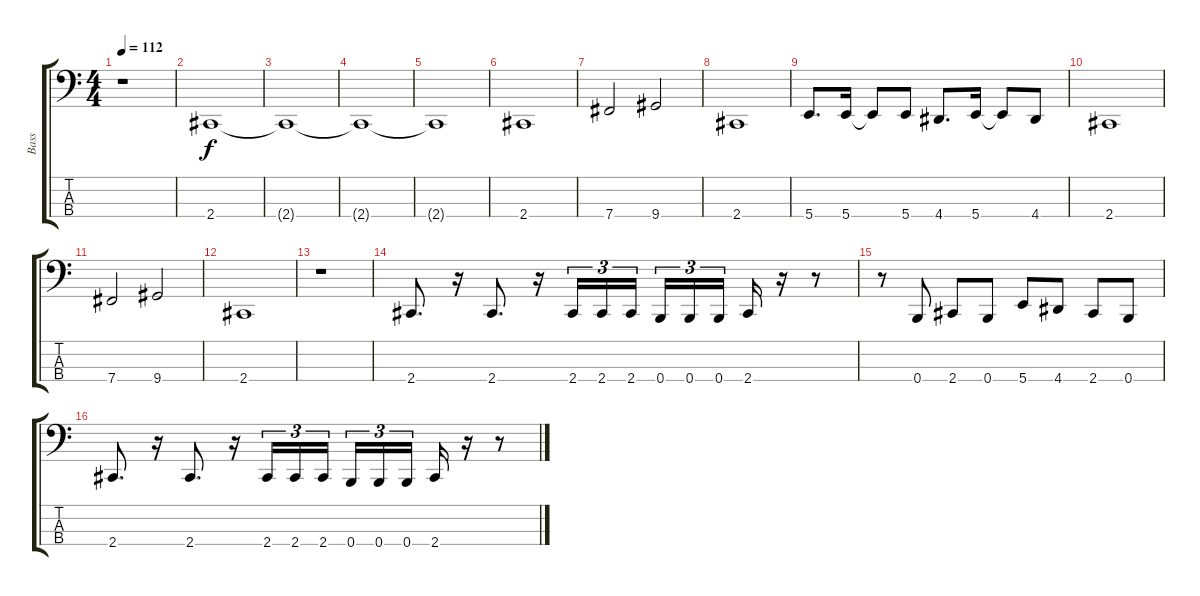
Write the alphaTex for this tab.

\track ("Bass" "Bass") {instrument electricbasspick}
\staff {score tabs}
\tuning (E2 B1 Gb1 B0) {hide}
\ts (4 4)
\tempo 112
\clef f4
\ks c
r.1{dy f} |
2.4.1 |
2.4{t}.1 |
2.4{t}.1 |
2.4{t}.1 |
2.4.1 |
7.4.2 9.4.2 |
2.4.1 |
5.4.8{d} 5.4.16 5.4{t}.8 5.4.8 4.4.8{d} 5.4.16 5.4{t}.8 4.4.8 |
2.4.1 |
7.4.2 9.4.2 |
2.4.1 |
r.1 |
2.4.8{d} r.16 2.4.8{d} r.16 2.4.16{tu (3 2)} 2.4.16{tu (3 2)} 2.4.16{tu (3 2) beam splitsecondary} 0.4.16{tu (3 2)} 0.4.16{tu (3 2)} 0.4.16{tu (3 2)} 2.4.16 r.16 r.8 |
r.8 0.4.8 2.4.8 0.4.8 5.4.8 4.4.8 2.4.8 0.4.8 |
2.4.8{d} r.16 2.4.8{d} r.16 2.4.16{tu (3 2)} 2.4.16{tu (3 2)} 2.4.16{tu (3 2) beam splitsecondary} 0.4.16{tu (3 2)} 0.4.16{tu (3 2)} 0.4.16{tu (3 2)} 2.4.16 r.16 r.8
